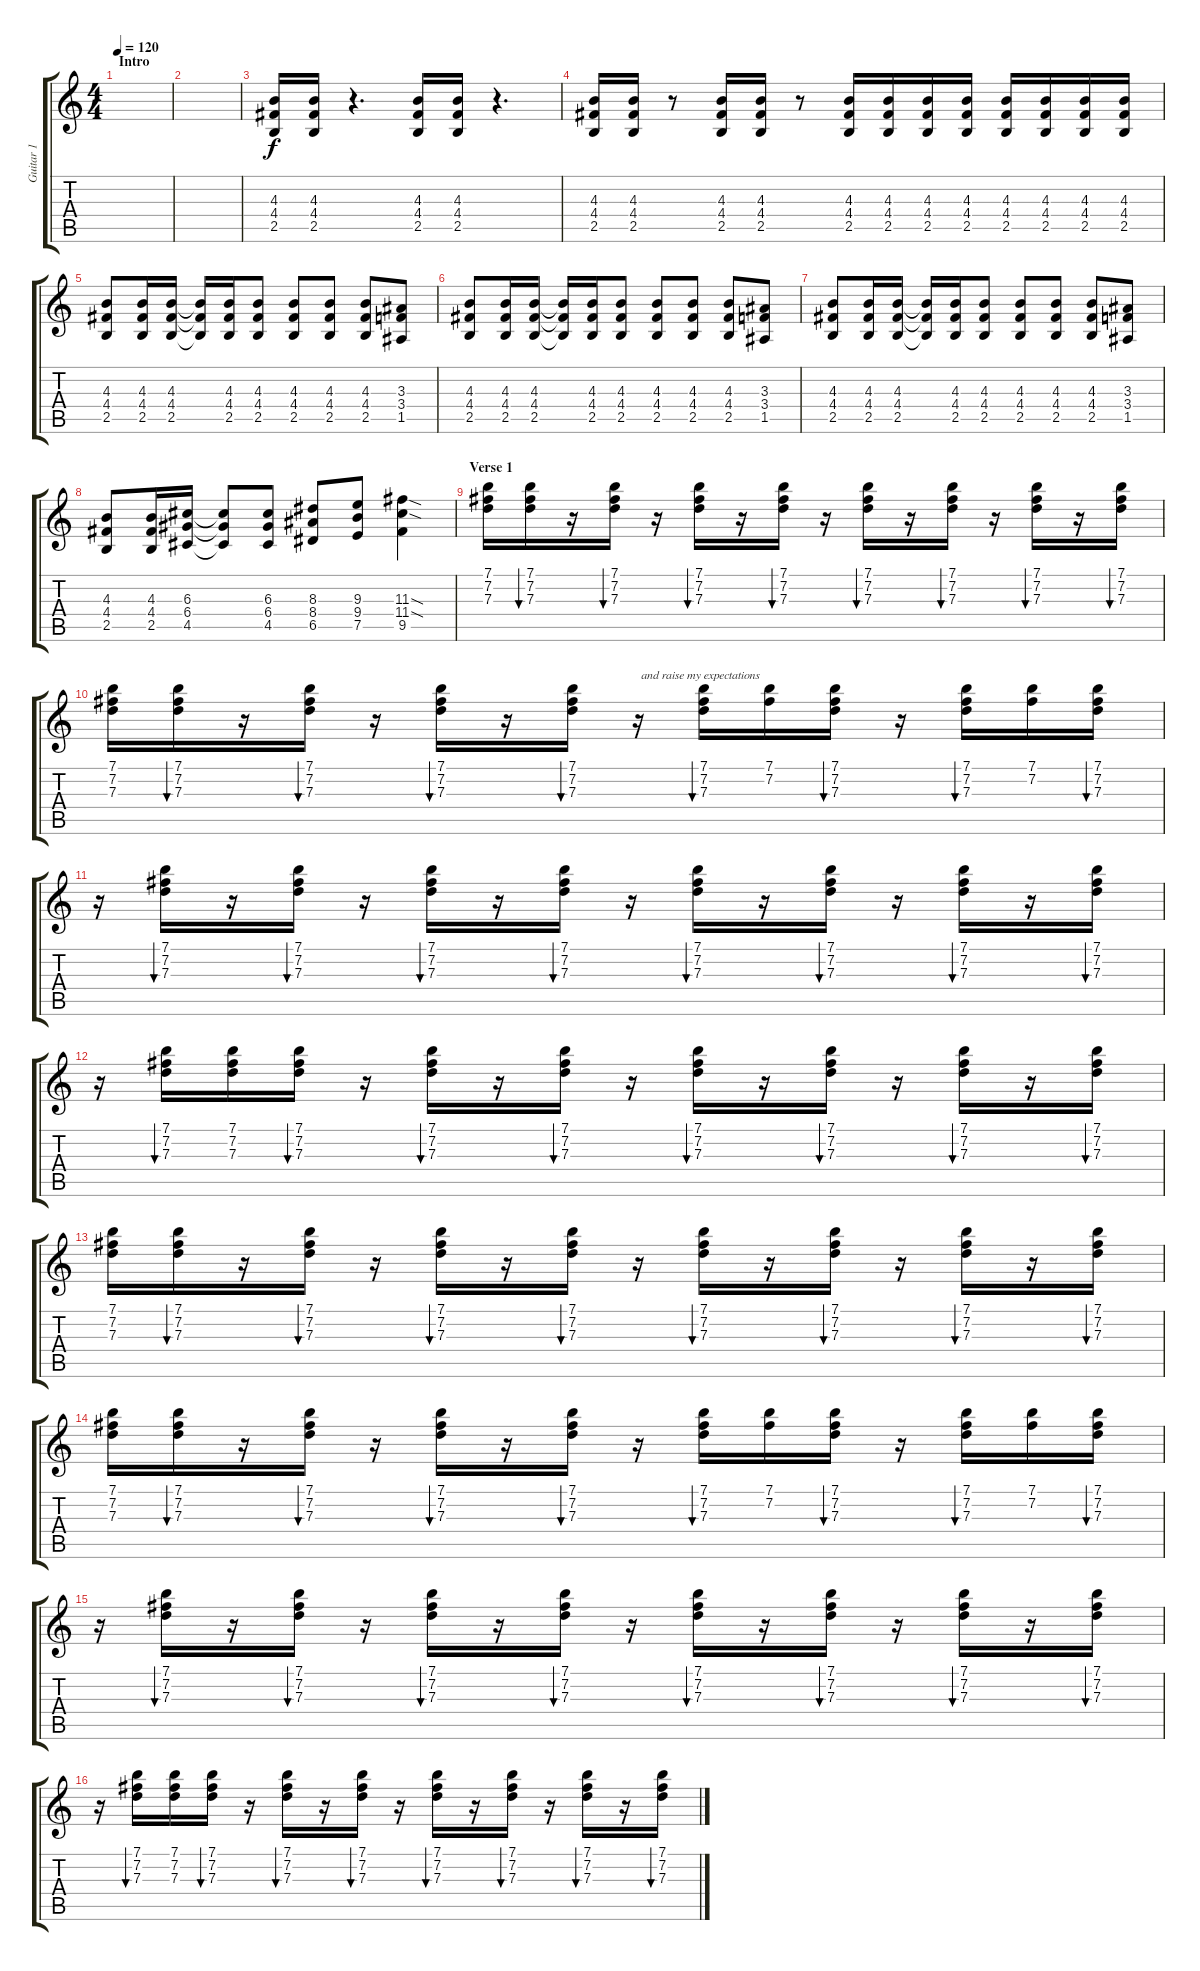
\track ("Guitar 1" "Guitar 1") {instrument distortionguitar}
\staff {score tabs}
\tuning (E4 B3 G3 D3 A2 E2) {hide}
\ts (4 4)
\section ("" "Intro")
\tempo 120
\clef g2
\ks c
|
|
(4.3 4.4 2.5).16 (4.3 4.4 2.5).16 r.4{d} (4.3 4.4 2.5).16 (4.3 4.4 2.5).16 r.4{d} |
(4.3 4.4 2.5).16 (4.3 4.4 2.5).16 r.8 (4.3 4.4 2.5).16 (4.3 4.4 2.5).16 r.8 (4.3 4.4 2.5).16 (4.3 4.4 2.5).16 (4.3 4.4 2.5).16 (4.3 4.4 2.5).16 (4.3 4.4 2.5).16 (4.3 4.4 2.5).16 (4.3 4.4 2.5).16 (4.3 4.4 2.5).16 |
(4.3 4.4 2.5).8 (4.3 4.4 2.5).16 (4.3 4.4 2.5).16 (4.3{t} 4.4{t} 2.5{t}).16 (4.3 4.4 2.5).16 (4.3 4.4 2.5).8 (4.3 4.4 2.5).8 (4.3 4.4 2.5).8 (4.3 4.4 2.5).8 (3.3 3.4 1.5).8 |
(4.3 4.4 2.5).8 (4.3 4.4 2.5).16 (4.3 4.4 2.5).16 (4.3{t} 4.4{t} 2.5{t}).16 (4.3 4.4 2.5).16 (4.3 4.4 2.5).8 (4.3 4.4 2.5).8 (4.3 4.4 2.5).8 (4.3 4.4 2.5).8 (3.3 3.4 1.5).8 |
(4.3 4.4 2.5).8 (4.3 4.4 2.5).16 (4.3 4.4 2.5).16 (4.3{t} 4.4{t} 2.5{t}).16 (4.3 4.4 2.5).16 (4.3 4.4 2.5).8 (4.3 4.4 2.5).8 (4.3 4.4 2.5).8 (4.3 4.4 2.5).8 (3.3 3.4 1.5).8 |
(4.3 4.4 2.5).8 (4.3 4.4 2.5).16 (6.3 6.4 4.5).16 (6.3{t} 6.4{t} 4.5{t}).8 (6.3 6.4 4.5).8 (8.3 8.4 6.5).8 (9.3 9.4 7.5).8 (11.3{sod} 11.4{sod} 9.5).4 |
\section ("" "Verse 1")
(7.1 7.2 7.3).16 (7.1 7.2 7.3).16{bu 120} r.16 (7.1 7.2 7.3).16{bu 120} r.16 (7.1 7.2 7.3).16{bu 120} r.16 (7.1 7.2 7.3).16{bu 120} r.16 (7.1 7.2 7.3).16{bu 120} r.16 (7.1 7.2 7.3).16{bu 120} r.16 (7.1 7.2 7.3).16{bu 120} r.16 (7.1 7.2 7.3).16{bu 120} |
(7.1 7.2 7.3).16 (7.1 7.2 7.3).16{bu 120} r.16 (7.1 7.2 7.3).16{bu 120} r.16 (7.1 7.2 7.3).16{bu 120} r.16 (7.1 7.2 7.3).16{bu 120} r.16{txt " and raise my expectations"} (7.1 7.2 7.3).16{bu 120} (7.1 7.2).16 (7.1 7.2 7.3).16{bu 120} r.16 (7.1 7.2 7.3).16{bu 120} (7.1 7.2).16 (7.1 7.2 7.3).16{bu 120} |
r.16 (7.1 7.2 7.3).16{bu 120} r.16 (7.1 7.2 7.3).16{bu 120} r.16 (7.1 7.2 7.3).16{bu 120} r.16 (7.1 7.2 7.3).16{bu 120} r.16 (7.1 7.2 7.3).16{bu 120} r.16 (7.1 7.2 7.3).16{bu 120} r.16 (7.1 7.2 7.3).16{bu 120} r.16 (7.1 7.2 7.3).16{bu 120} |
r.16 (7.1 7.2 7.3).16{bu 120} (7.1 7.2 7.3).16 (7.1 7.2 7.3).16{bu 120} r.16 (7.1 7.2 7.3).16{bu 120} r.16 (7.1 7.2 7.3).16{bu 120} r.16 (7.1 7.2 7.3).16{bu 120} r.16 (7.1 7.2 7.3).16{bu 120} r.16 (7.1 7.2 7.3).16{bu 120} r.16 (7.1 7.2 7.3).16{bu 120} |
(7.1 7.2 7.3).16 (7.1 7.2 7.3).16{bu 120} r.16 (7.1 7.2 7.3).16{bu 120} r.16 (7.1 7.2 7.3).16{bu 120} r.16 (7.1 7.2 7.3).16{bu 120} r.16 (7.1 7.2 7.3).16{bu 120} r.16 (7.1 7.2 7.3).16{bu 120} r.16 (7.1 7.2 7.3).16{bu 120} r.16 (7.1 7.2 7.3).16{bu 120} |
(7.1 7.2 7.3).16 (7.1 7.2 7.3).16{bu 120} r.16 (7.1 7.2 7.3).16{bu 120} r.16 (7.1 7.2 7.3).16{bu 120} r.16 (7.1 7.2 7.3).16{bu 120} r.16 (7.1 7.2 7.3).16{bu 120} (7.1 7.2).16 (7.1 7.2 7.3).16{bu 120} r.16 (7.1 7.2 7.3).16{bu 120} (7.1 7.2).16 (7.1 7.2 7.3).16{bu 120} |
r.16 (7.1 7.2 7.3).16{bu 120} r.16 (7.1 7.2 7.3).16{bu 120} r.16 (7.1 7.2 7.3).16{bu 120} r.16 (7.1 7.2 7.3).16{bu 120} r.16 (7.1 7.2 7.3).16{bu 120} r.16 (7.1 7.2 7.3).16{bu 120} r.16 (7.1 7.2 7.3).16{bu 120} r.16 (7.1 7.2 7.3).16{bu 120} |
r.16 (7.1 7.2 7.3).16{bu 120} (7.1 7.2 7.3).16 (7.1 7.2 7.3).16{bu 120} r.16 (7.1 7.2 7.3).16{bu 120} r.16 (7.1 7.2 7.3).16{bu 120} r.16 (7.1 7.2 7.3).16{bu 120} r.16 (7.1 7.2 7.3).16{bu 120} r.16 (7.1 7.2 7.3).16{bu 120} r.16 (7.1 7.2 7.3).16{bu 120}
